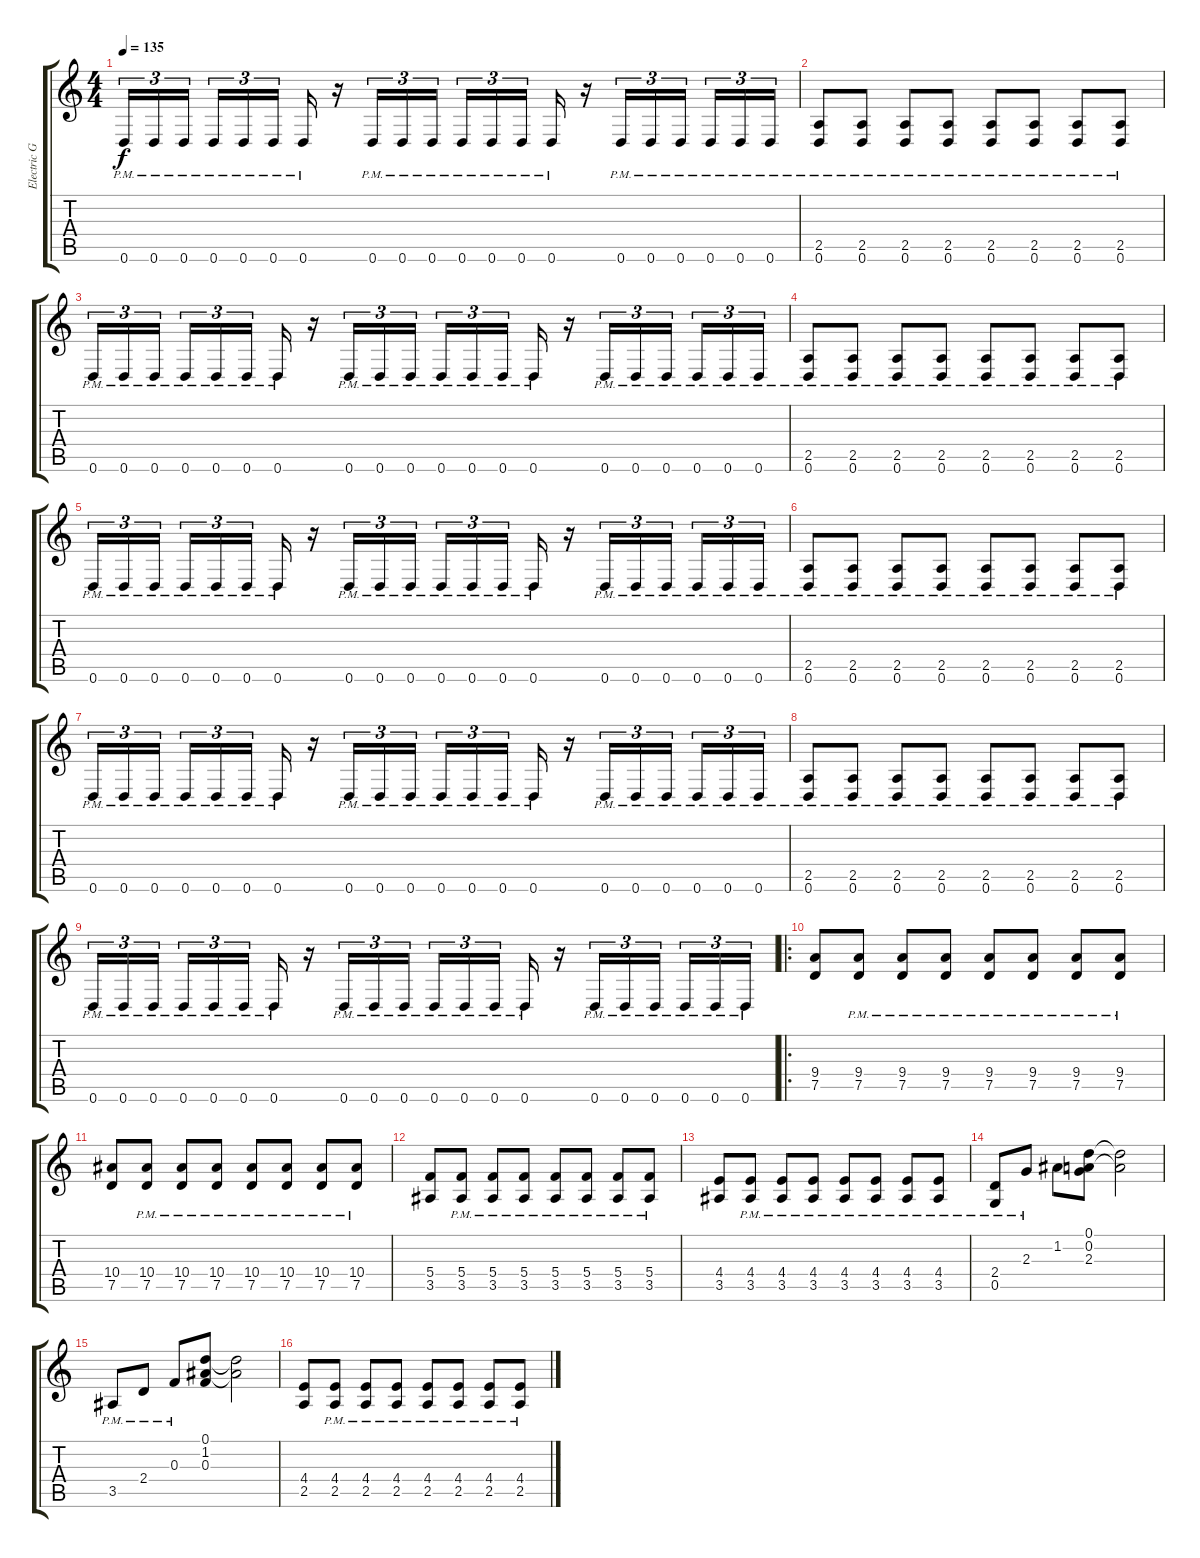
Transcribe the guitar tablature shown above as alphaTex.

\track ("Electric Guitar" "Electric G") {instrument distortionguitar}
\staff {score tabs}
\tuning (D4 A3 F3 C3 G2 D2) {hide}
\ts (4 4)
\tempo 135
\clef g2
\ks c
0.6{pm}.16{tu (3 2) dy f} 0.6{pm}.16{tu (3 2)} 0.6{pm}.16{tu (3 2) beam splitsecondary} 0.6{pm}.16{tu (3 2)} 0.6{pm}.16{tu (3 2)} 0.6{pm}.16{tu (3 2)} 0.6{pm}.16 r.16 0.6{pm}.16{tu (3 2)} 0.6{pm}.16{tu (3 2)} 0.6{pm}.16{tu (3 2)} 0.6{pm}.16{tu (3 2)} 0.6{pm}.16{tu (3 2)} 0.6{pm}.16{tu (3 2) beam splitsecondary} 0.6{pm}.16 r.16 0.6{pm}.16{tu (3 2)} 0.6{pm}.16{tu (3 2)} 0.6{pm}.16{tu (3 2) beam splitsecondary} 0.6{pm}.16{tu (3 2)} 0.6{pm}.16{tu (3 2)} 0.6{pm}.16{tu (3 2)} |
(2.5{pm} 0.6{pm}).8 (2.5{pm} 0.6{pm}).8 (2.5{pm} 0.6{pm}).8 (2.5{pm} 0.6{pm}).8 (2.5{pm} 0.6{pm}).8 (2.5{pm} 0.6{pm}).8 (2.5{pm} 0.6{pm}).8 (2.5{pm} 0.6{pm}).8 |
0.6{pm}.16{tu (3 2)} 0.6{pm}.16{tu (3 2)} 0.6{pm}.16{tu (3 2) beam splitsecondary} 0.6{pm}.16{tu (3 2)} 0.6{pm}.16{tu (3 2)} 0.6{pm}.16{tu (3 2)} 0.6{pm}.16 r.16 0.6{pm}.16{tu (3 2)} 0.6{pm}.16{tu (3 2)} 0.6{pm}.16{tu (3 2)} 0.6{pm}.16{tu (3 2)} 0.6{pm}.16{tu (3 2)} 0.6{pm}.16{tu (3 2) beam splitsecondary} 0.6{pm}.16 r.16 0.6{pm}.16{tu (3 2)} 0.6{pm}.16{tu (3 2)} 0.6{pm}.16{tu (3 2) beam splitsecondary} 0.6{pm}.16{tu (3 2)} 0.6{pm}.16{tu (3 2)} 0.6{pm}.16{tu (3 2)} |
(2.5{pm} 0.6{pm}).8 (2.5{pm} 0.6{pm}).8 (2.5{pm} 0.6{pm}).8 (2.5{pm} 0.6{pm}).8 (2.5{pm} 0.6{pm}).8 (2.5{pm} 0.6{pm}).8 (2.5{pm} 0.6{pm}).8 (2.5{pm} 0.6{pm}).8 |
0.6{pm}.16{tu (3 2)} 0.6{pm}.16{tu (3 2)} 0.6{pm}.16{tu (3 2) beam splitsecondary} 0.6{pm}.16{tu (3 2)} 0.6{pm}.16{tu (3 2)} 0.6{pm}.16{tu (3 2)} 0.6{pm}.16 r.16 0.6{pm}.16{tu (3 2)} 0.6{pm}.16{tu (3 2)} 0.6{pm}.16{tu (3 2)} 0.6{pm}.16{tu (3 2)} 0.6{pm}.16{tu (3 2)} 0.6{pm}.16{tu (3 2) beam splitsecondary} 0.6{pm}.16 r.16 0.6{pm}.16{tu (3 2)} 0.6{pm}.16{tu (3 2)} 0.6{pm}.16{tu (3 2) beam splitsecondary} 0.6{pm}.16{tu (3 2)} 0.6{pm}.16{tu (3 2)} 0.6{pm}.16{tu (3 2)} |
(2.5{pm} 0.6{pm}).8 (2.5{pm} 0.6{pm}).8 (2.5{pm} 0.6{pm}).8 (2.5{pm} 0.6{pm}).8 (2.5{pm} 0.6{pm}).8 (2.5{pm} 0.6{pm}).8 (2.5{pm} 0.6{pm}).8 (2.5{pm} 0.6{pm}).8 |
0.6{pm}.16{tu (3 2)} 0.6{pm}.16{tu (3 2)} 0.6{pm}.16{tu (3 2) beam splitsecondary} 0.6{pm}.16{tu (3 2)} 0.6{pm}.16{tu (3 2)} 0.6{pm}.16{tu (3 2)} 0.6{pm}.16 r.16 0.6{pm}.16{tu (3 2)} 0.6{pm}.16{tu (3 2)} 0.6{pm}.16{tu (3 2)} 0.6{pm}.16{tu (3 2)} 0.6{pm}.16{tu (3 2)} 0.6{pm}.16{tu (3 2) beam splitsecondary} 0.6{pm}.16 r.16 0.6{pm}.16{tu (3 2)} 0.6{pm}.16{tu (3 2)} 0.6{pm}.16{tu (3 2) beam splitsecondary} 0.6{pm}.16{tu (3 2)} 0.6{pm}.16{tu (3 2)} 0.6{pm}.16{tu (3 2)} |
(2.5{pm} 0.6{pm}).8 (2.5{pm} 0.6{pm}).8 (2.5{pm} 0.6{pm}).8 (2.5{pm} 0.6{pm}).8 (2.5{pm} 0.6{pm}).8 (2.5{pm} 0.6{pm}).8 (2.5{pm} 0.6{pm}).8 (2.5{pm} 0.6{pm}).8 |
0.6{pm}.16{tu (3 2)} 0.6{pm}.16{tu (3 2)} 0.6{pm}.16{tu (3 2) beam splitsecondary} 0.6{pm}.16{tu (3 2)} 0.6{pm}.16{tu (3 2)} 0.6{pm}.16{tu (3 2)} 0.6{pm}.16 r.16 0.6{pm}.16{tu (3 2)} 0.6{pm}.16{tu (3 2)} 0.6{pm}.16{tu (3 2)} 0.6{pm}.16{tu (3 2)} 0.6{pm}.16{tu (3 2)} 0.6{pm}.16{tu (3 2) beam splitsecondary} 0.6{pm}.16 r.16 0.6{pm}.16{tu (3 2)} 0.6{pm}.16{tu (3 2)} 0.6{pm}.16{tu (3 2) beam splitsecondary} 0.6{pm}.16{tu (3 2)} 0.6{pm}.16{tu (3 2)} 0.6{pm}.16{tu (3 2)} |
\ro
(9.4 7.5).8 (9.4{pm} 7.5{pm}).8 (9.4{pm} 7.5{pm}).8 (9.4{pm} 7.5{pm}).8 (9.4{pm} 7.5{pm}).8 (9.4{pm} 7.5{pm}).8 (9.4{pm} 7.5{pm}).8 (9.4{pm} 7.5{pm}).8 |
(10.4 7.5).8 (10.4{pm} 7.5{pm}).8 (10.4{pm} 7.5{pm}).8 (10.4{pm} 7.5{pm}).8 (10.4{pm} 7.5{pm}).8 (10.4{pm} 7.5{pm}).8 (10.4{pm} 7.5{pm}).8 (10.4{pm} 7.5{pm}).8 |
(5.4 3.5).8 (5.4{pm} 3.5{pm}).8 (5.4{pm} 3.5{pm}).8 (5.4{pm} 3.5{pm}).8 (5.4{pm} 3.5{pm}).8 (5.4{pm} 3.5{pm}).8 (5.4{pm} 3.5{pm}).8 (5.4{pm} 3.5{pm}).8 |
(4.4 3.5).8 (4.4{pm} 3.5{pm}).8 (4.4{pm} 3.5{pm}).8 (4.4{pm} 3.5{pm}).8 (4.4{pm} 3.5{pm}).8 (4.4{pm} 3.5{pm}).8 (4.4{pm} 3.5{pm}).8 (4.4{pm} 3.5{pm}).8 |
(2.4{pm} 0.5{pm}).8 2.3{pm}.8 1.2.8 (0.1 0.2 2.3).8 (0.1{t} 0.2{t}).2 |
3.5{pm}.8 2.4{pm}.8 0.3{pm}.8 (0.1 1.2 0.3).8 (0.1{t} 1.2{t}).2 |
(4.4 2.5).8 (4.4{pm} 2.5{pm}).8 (4.4{pm} 2.5{pm}).8 (4.4{pm} 2.5{pm}).8 (4.4{pm} 2.5{pm}).8 (4.4{pm} 2.5{pm}).8 (4.4{pm} 2.5{pm}).8 (4.4{pm} 2.5{pm}).8
